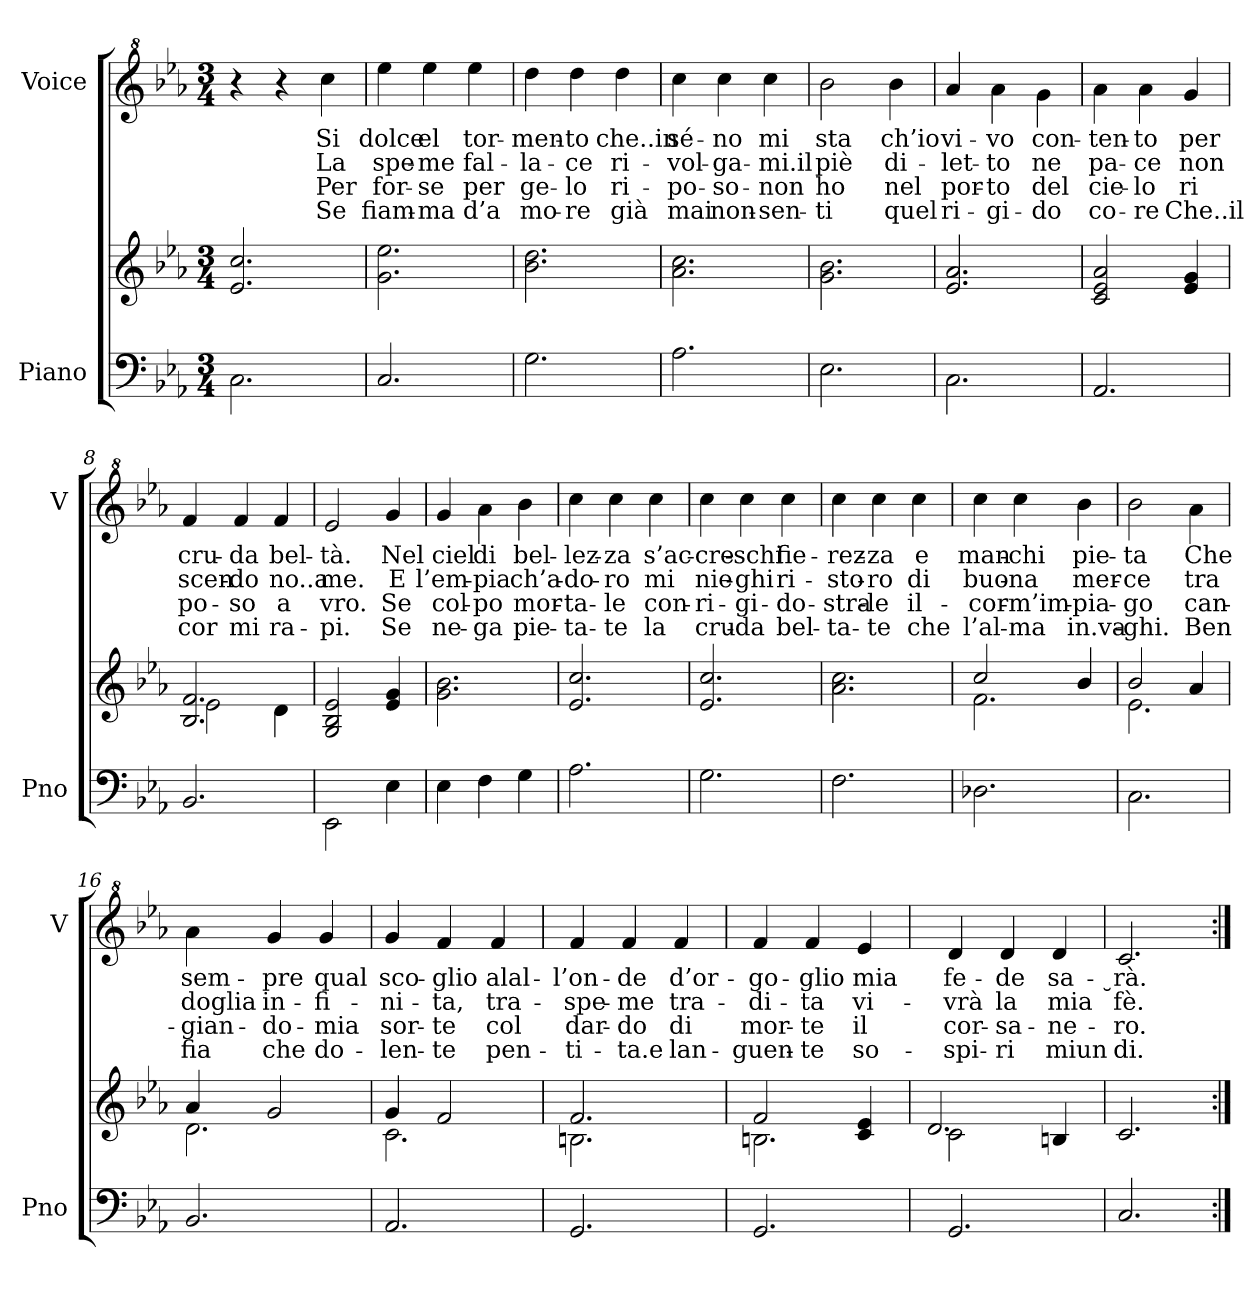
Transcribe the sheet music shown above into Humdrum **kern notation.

**kern	**kern	**kern	**text	**text	**text	**text
*part2	*part2	*part1	*part1	*part1	*part1	*part1
*staff3	*staff2	*staff1	*staff1	*staff1	*staff1	*staff1
*I"Piano	*	*I"Voice	*	*	*	*
*I'Pno	*	*I'V	*	*	*	*
*clefF4	*clefG2	*clefG^2	*	*	*	*
*k[b-e-a-]	*k[b-e-a-]	*k[b-e-a-]	*	*	*	*
*M3/4	*M3/4	*M3/4	*	*	*	*
=1	=1	=1	=1	=1	=1	=1
2.C\	2.e-/ 2.cc/	4r	.	.	.	.
.	.	4r	.	.	.	.
!	!	!	!LO:LY:b	!LO:LY:b	!LO:LY:b	!LO:LY:b
.	.	4ccc\	Si	La	Per	Se
=2	=2	=2	=2	=2	=2	=2
!	!	!	!LO:LY:b	!LO:LY:b	!LO:LY:b	!LO:LY:b
2.C/	2.g\ 2.ee-\	4eee-\	dolce	spe-	for-	fiam-
!	!	!	!LO:LY:b	!LO:LY:b	!LO:LY:b	!LO:LY:b
.	.	4eee-\	el	-me	-se	-ma
!	!	!	!LO:LY:b	!LO:LY:b	!LO:LY:b	!LO:LY:b
.	.	4eee-\	tor-	fal-	per	d’a
=3	=3	=3	=3	=3	=3	=3
!	!	!	!LO:LY:b	!LO:LY:b	!LO:LY:b	!LO:LY:b
2.G\	2.b-\ 2.dd\	4ddd\	-men-	-la-	ge-	mo-
!	!	!	!LO:LY:b	!LO:LY:b	!LO:LY:b	!LO:LY:b
.	.	4ddd\	-to	-ce	-lo	-re
!	!	!	!LO:LY:b	!LO:LY:b	!LO:LY:b	!LO:LY:b
.	.	4ddd\	che..in	ri-	ri-	già
=4	=4	=4	=4	=4	=4	=4
!	!	!	!LO:LY:b	!LO:LY:b	!LO:LY:b	!LO:LY:b
2.A-\	2.a-\ 2.cc\	4ccc\	sé-	-vol-	-po-	mai
!	!	!	!LO:LY:b	!LO:LY:b	!LO:LY:b	!LO:LY:b
.	.	4ccc\	-no	-ga-	-so-	non-
!	!	!	!LO:LY:b	!LO:LY:b	!LO:LY:b	!LO:LY:b
.	.	4ccc\	mi	-mi.il	-non	-sen-
=5	=5	=5	=5	=5	=5	=5
!	!	!	!LO:LY:b	!LO:LY:b	!LO:LY:b	!LO:LY:b
2.E-\	2.g\ 2.b-\	2bb-\	sta	piè	ho	-ti
!	!	!	!LO:LY:b	!LO:LY:b	!LO:LY:b	!LO:LY:b
.	.	4bb-\	ch’io	di-	nel	quel
=6	=6	=6	=6	=6	=6	=6
!	!	!	!LO:LY:b	!LO:LY:b	!LO:LY:b	!LO:LY:b
2.C\	2.e-/ 2.a-/	4aa-/	vi-	-let-	por-	ri-
!	!	!	!LO:LY:b	!LO:LY:b	!LO:LY:b	!LO:LY:b
.	.	4aa-\	-vo	-to	-to	-gi-
!	!	!	!LO:LY:b	!LO:LY:b	!LO:LY:b	!LO:LY:b
.	.	4gg\	con-	ne	del	-do
=7	=7	=7	=7	=7	=7	=7
!	!	!	!LO:LY:b	!LO:LY:b	!LO:LY:b	!LO:LY:b
2.AA-/	2c/ 2e-/ 2a-/	4aa-\	-ten-	pa-	cie-	co-
!	!	!	!LO:LY:b	!LO:LY:b	!LO:LY:b	!LO:LY:b
.	.	4aa-\	-to	-ce	-lo	-re
!	!	!	!LO:LY:b	!LO:LY:b	!LO:LY:b	!LO:LY:b
.	4e-/ 4g/	4gg/	per	non	ri	Che..il
!!LO:LB:g=z
=8	=8	=8	=8	=8	=8	=8
*	*^	*	*	*	*	*
!	!	!	!	!LO:LY:b	!LO:LY:b	!LO:LY:b	!LO:LY:b
2.BB-/	2.B-/ 2.f/	2e-\	4ff/	cru-	scen-	po-	cor
!	!	!	!	!LO:LY:b	!LO:LY:b	!LO:LY:b	!LO:LY:b
.	.	.	4ff/	-da	-do	-so	mi
!	!	!	!	!LO:LY:b	!LO:LY:b	!LO:LY:b	!LO:LY:b
.	.	4d\	4ff/	bel-	no..a	a	ra-
=9	=9	=9	=9	=9	=9	=9	=9
!	!	!	!	!LO:LY:b	!LO:LY:b	!LO:LY:b	!LO:LY:b
*	*v	*v	*	*	*	*	*
2EE-\	2G/ 2B-/ 2e-/	2ee-/	-tà.	me.	vro.	-pi.
!	!	!	!LO:LY:b	!LO:LY:b	!LO:LY:b	!LO:LY:b
4E-\	4e-/ 4g/	4gg/	Nel	E	Se	Se
=10	=10	=10	=10	=10	=10	=10
!	!	!	!LO:LY:b	!LO:LY:b	!LO:LY:b	!LO:LY:b
4E-\	2.g\ 2.b-\	4gg/	ciel	l’em-	col-	ne-
!	!	!	!LO:LY:b	!LO:LY:b	!LO:LY:b	!LO:LY:b
4F\	.	4aa-\	di	-pia	-po	-ga
!	!	!	!LO:LY:b	!LO:LY:b	!LO:LY:b	!LO:LY:b
4G\	.	4bb-\	bel-	ch’a-	mor-	pie-
=11	=11	=11	=11	=11	=11	=11
!	!	!	!LO:LY:b	!LO:LY:b	!LO:LY:b	!LO:LY:b
2.A-\	2.e-/ 2.cc/	4ccc\	-lez-	-do-	-ta-	-ta-
!	!	!	!LO:LY:b	!LO:LY:b	!LO:LY:b	!LO:LY:b
.	.	4ccc\	-za	-ro	-le	-te
!	!	!	!LO:LY:b	!LO:LY:b	!LO:LY:b	!LO:LY:b
.	.	4ccc\	s’ac-	mi	con-	la
=12	=12	=12	=12	=12	=12	=12
!	!	!	!LO:LY:b	!LO:LY:b	!LO:LY:b	!LO:LY:b
2.G\	2.e-/ 2.cc/	4ccc\	-cre-	nie-	-ri-	cru-
!	!	!	!LO:LY:b	!LO:LY:b	!LO:LY:b	!LO:LY:b
.	.	4ccc\	-schi	-ghi	-gi-	-da
!	!	!	!LO:LY:b	!LO:LY:b	!LO:LY:b	!LO:LY:b
.	.	4ccc\	fie-	-ri-	-do-	bel-
=13	=13	=13	=13	=13	=13	=13
!	!	!	!LO:LY:b	!LO:LY:b	!LO:LY:b	!LO:LY:b
2.F\	2.a-\ 2.cc\	4ccc\	-rez-	-sto-	-stra-	-ta-
!	!	!	!LO:LY:b	!LO:LY:b	!LO:LY:b	!LO:LY:b
.	.	4ccc\	-za	-ro	-le	-te
!	!	!	!LO:LY:b	!LO:LY:b	!LO:LY:b	!LO:LY:b
.	.	4ccc\	e	di	il-	che
=14	=14	=14	=14	=14	=14	=14
*	*^	*	*	*	*	*
!	!	!	!	!LO:LY:b	!LO:LY:b	!LO:LY:b	!LO:LY:b
2.D-X\	2cc/	2.f\	4ccc\	man-	buo-	-cor-	l’al-
!	!	!	!	!LO:LY:b	!LO:LY:b	!LO:LY:b	!LO:LY:b
.	.	.	4ccc\	-chi	-na	-m’im-	-ma
!	!	!	!	!LO:LY:b	!LO:LY:b	!LO:LY:b	!LO:LY:b
.	4b-/	.	4bb-\	pie-	-mer-	-pia-	in.va-
=15	=15	=15	=15	=15	=15	=15	=15
!	!	!	!	!LO:LY:b	!LO:LY:b	!LO:LY:b	!LO:LY:b
2.C\	2b-/	2.e-\	2bb-\	-ta	-ce	-go	-ghi.
!	!	!	!	!LO:LY:b	!LO:LY:b	!LO:LY:b	!LO:LY:b
.	4a-/	.	4aa-\	Che	tra	can-	Ben
!!LO:LB:g=z
=16	=16	=16	=16	=16	=16	=16	=16
!	!	!	!	!LO:LY:b	!LO:LY:b	!LO:LY:b	!LO:LY:b
2.BB-/	4a-/	2.d\	4aa-\	sem-	doglia	-gian-	fia
!	!	!	!	!LO:LY:b	!LO:LY:b	!LO:LY:b	!LO:LY:b
.	2g/	.	4gg/	-pre	in-	-do-	che
!	!	!	!	!LO:LY:b	!LO:LY:b	!LO:LY:b	!LO:LY:b
.	.	.	4gg/	qual	-fi-	-mia	do-
=17	=17	=17	=17	=17	=17	=17	=17
!	!	!	!	!LO:LY:b	!LO:LY:b	!LO:LY:b	!LO:LY:b
2.AA-/	4g/	2.c\	4gg/	sco-	-ni-	sor-	-len-
!	!	!	!	!LO:LY:b	!LO:LY:b	!LO:LY:b	!LO:LY:b
.	2f/	.	4ff/	-glio	-ta,	-te	-te
!	!	!	!	!LO:LY:b	!LO:LY:b	!LO:LY:b	!LO:LY:b
.	.	.	4ff/	alal-	tra-	col	pen-
=18	=18	=18	=18	=18	=18	=18	=18
!	!	!	!	!LO:LY:b	!LO:LY:b	!LO:LY:b	!LO:LY:b
2.GG/	2.f/	2.Bn\	4ff/	-l’on-	-spe-	dar-	-ti-
!	!	!	!	!LO:LY:b	!LO:LY:b	!LO:LY:b	!LO:LY:b
.	.	.	4ff/	-de	-me	-do	-ta.e
!	!	!	!	!LO:LY:b	!LO:LY:b	!LO:LY:b	!LO:LY:b
.	.	.	4ff/	d’or-	tra-	di	lan-
=19	=19	=19	=19	=19	=19	=19	=19
!	!	!	!	!LO:LY:b	!LO:LY:b	!LO:LY:b	!LO:LY:b
2.GG/	2f/	2.Bn\	4ff/	-go-	-di-	mor-	-guen-
!	!	!	!	!LO:LY:b	!LO:LY:b	!LO:LY:b	!LO:LY:b
.	.	.	4ff/	-glio	-ta	-te	-te
!	!	!	!	!LO:LY:b	!LO:LY:b	!LO:LY:b	!LO:LY:b
.	4c/ 4e-/	.	4ee-/	mia	vi-	il	so-
=20	=20	=20	=20	=20	=20	=20	=20
!	!	!	!	!LO:LY:b	!LO:LY:b	!LO:LY:b	!LO:LY:b
2.GG/	2c\	2.d/	4dd/	fe-	-vrà	-cor-	-spi-
!	!	!	!	!LO:LY:b	!LO:LY:b	!LO:LY:b	!LO:LY:b
.	.	.	4dd/	-de	la	-sa-	-ri
!	!	!	!	!LO:LY:b	!LO:LY:b	!LO:LY:b	!LO:LY:b
.	4Bn/	.	4dd/	sa-	mia	-ne-	miun
*	*v	*v	*	*	*	*	*
=21	=21	=21	=21	=21	=21	=21
!	!	!	!LO:LY:b	!LO:LY:b	!LO:LY:b	!LO:LY:b
2.C/	2.c/	2.cc/	-̮̮rà.	fè.	-ro.	di.
=:|!	=:|!	=:|!	=:|!	=:|!	=:|!	=:|!
*-	*-	*-	*-	*-	*-	*-
